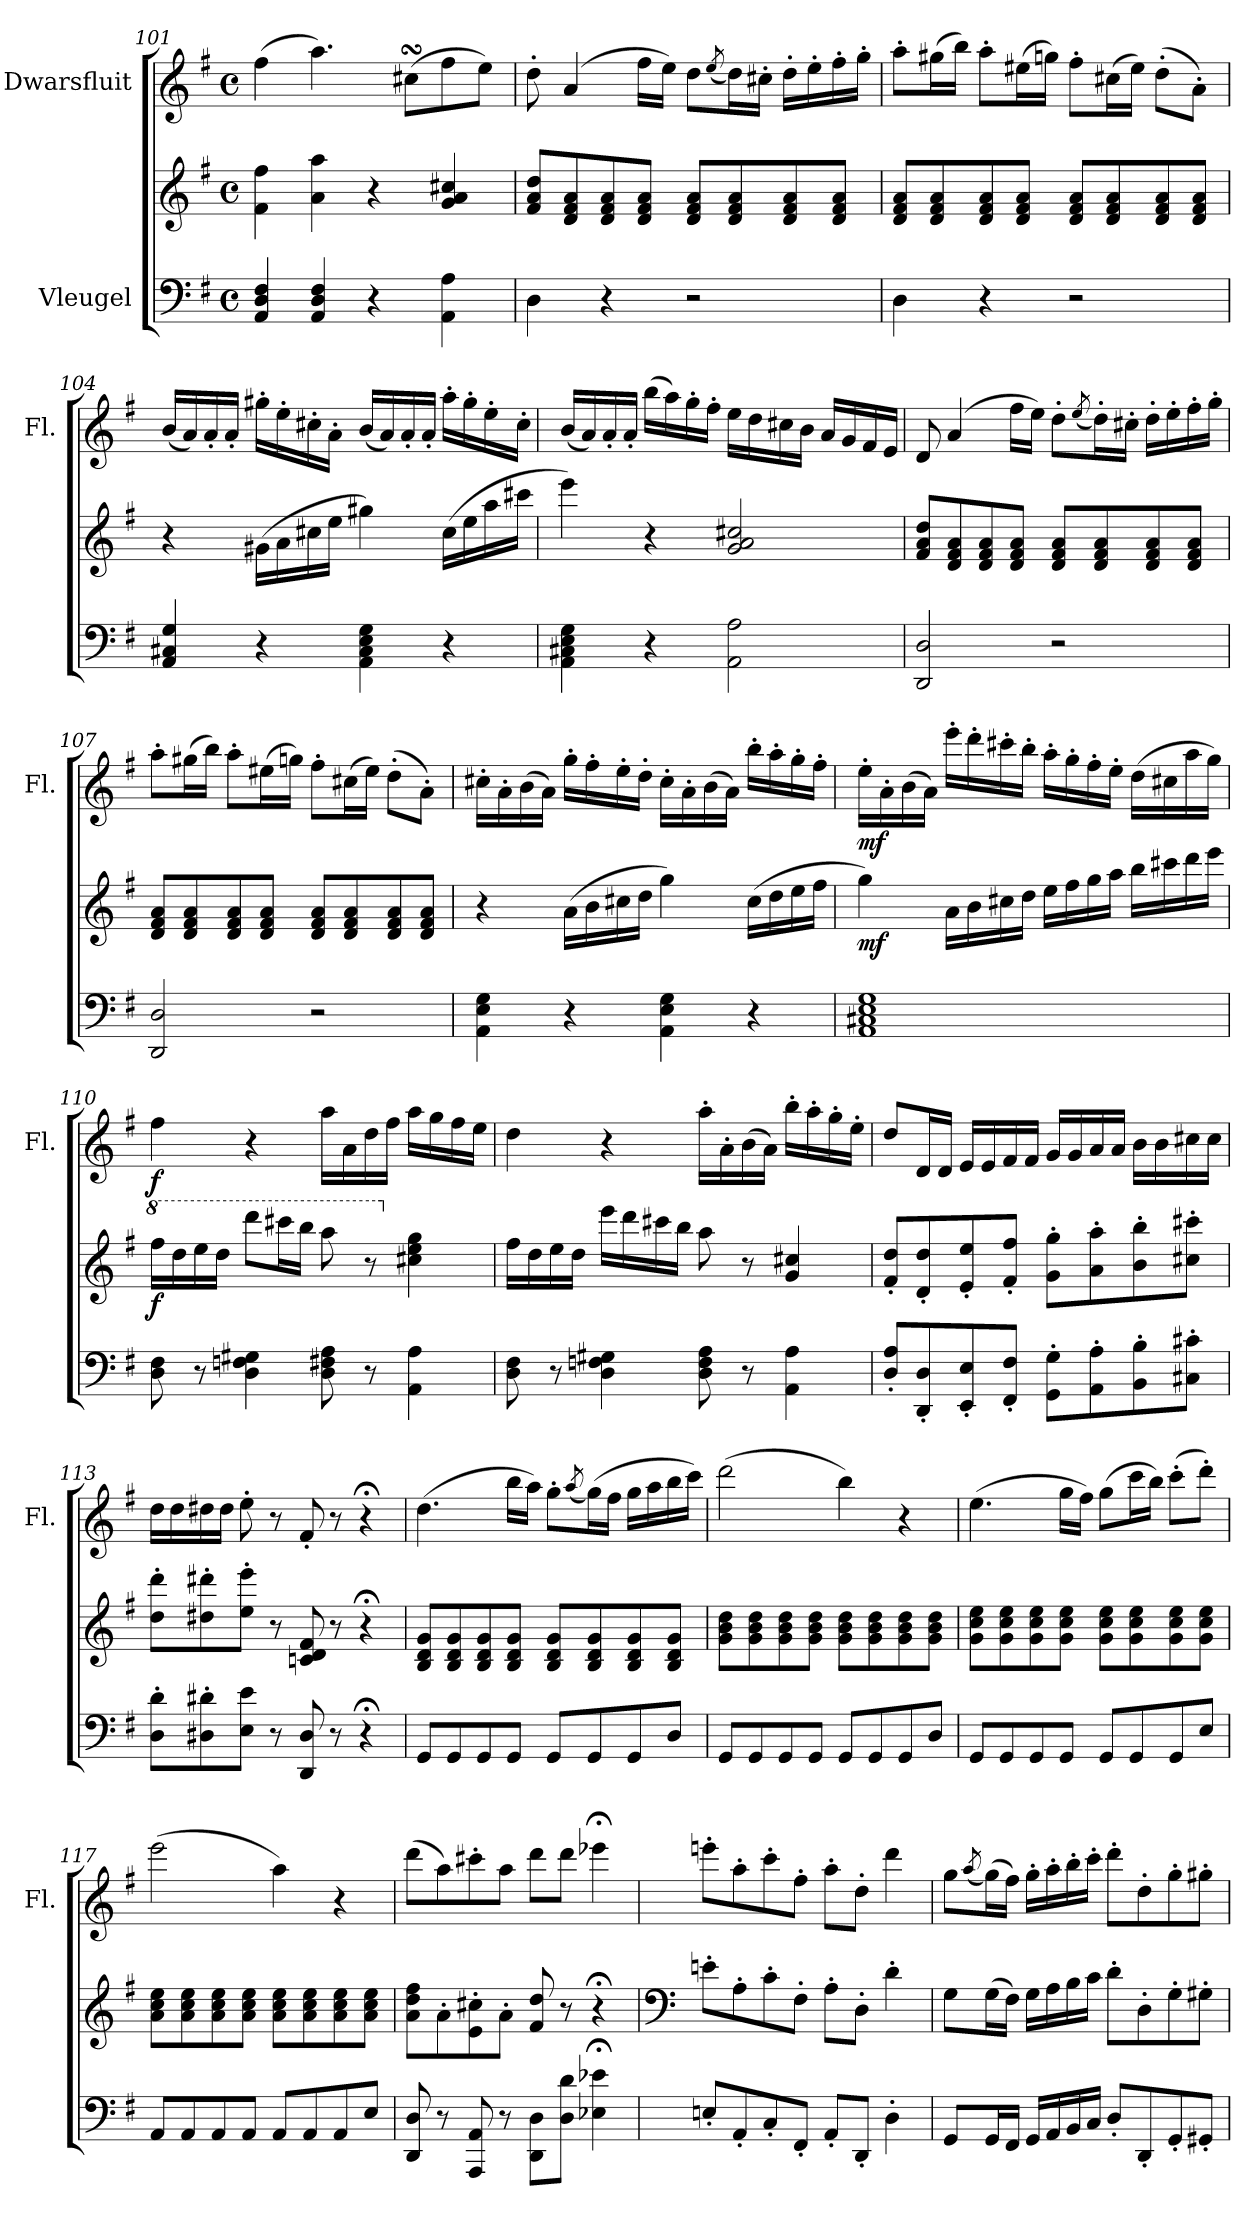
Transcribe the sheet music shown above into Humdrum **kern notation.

**kern	**kern	**dynam	**kern	**dynam
*part2	*part2	*part2	*part1	*part1
*staff3	*staff2	*staff2/3	*staff1	*staff1
*I"Vleugel	*	*	*I"Dwarsfluit	*
*	*	*	*I'Fl.	*
*clefF4	*clefG2	*	*clefG2	*
*k[f#]	*k[f#]	*	*k[f#]	*
*M4/4	*M4/4	*	*M4/4	*
*met(c)	*met(c)	*	*met(c)	*
=101	=101	=101	=101	=101
4AA/ 4D/ 4F#/	4f#\ 4ff#\	.	(4ff#\	.
4AA/ 4D/ 4F#/	4a\ 4aa\	.	4.aa\)	.
4r	4r	.	.	.
.	.	.	(8cc#XsSsS\L	.
4AA\ 4A\	4g/ 4a/ 4cc#X/	.	8ff#\	.
.	.	.	8ee\J)	.
=102	=102	=102	=102	=102
4D\	8f#/ 8a/ 8dd/L	.	8dd'\	.
.	8d/ 8f#/ 8a/	.	(4a/	.
4r	8d/ 8f#/ 8a/	.	.	.
.	8d/ 8f#/ 8a/J	.	16ff#\LL	.
.	.	.	16ee\JJ)	.
2r	8d/ 8f#/ 8a/L	.	8dd\L	.
.	.	.	(8qee/	.
.	8d/ 8f#/ 8a/	.	16dd\L)	.
.	.	.	16cc#X'\JJ	.
.	8d/ 8f#/ 8a/	.	16dd'\LL	.
.	.	.	16ee'\	.
.	8d/ 8f#/ 8a/J	.	16ff#'\	.
.	.	.	16gg'\JJ	.
!!LO:PB:g=z
=103	=103	=103	=103	=103
4D\	8d/ 8f#/ 8a/L	.	8aa'\L	.
.	8d/ 8f#/ 8a/	.	(16gg#X\L	.
.	.	.	16bb\JJ)	.
4r	8d/ 8f#/ 8a/	.	8aa'\L	.
.	8d/ 8f#/ 8a/J	.	(16ee#X\L	.
.	.	.	16ggn\JJ)	.
2r	8d/ 8f#/ 8a/L	.	8ff#'\L	.
.	8d/ 8f#/ 8a/	.	(16cc#X\L	.
.	.	.	16ee#\JJ)	.
.	8d/ 8f#/ 8a/	.	(8dd'\L	.
.	8d/ 8f#/ 8a/J	.	8a'\J)	.
=104	=104	=104	=104	=104
4AA/ 4C#X/ 4G/	4r	.	(16b/LL	.
.	.	.	16a/)	.
.	.	.	16a'/	.
.	.	.	16a'/JJ	.
4r	(16g#X\LL	.	16gg#X'\LL	.
.	16a\	.	16ee'\	.
.	16cc#X\	.	16cc#X'\	.
.	16ee\JJ	.	16a'\JJ	.
4AA\ 4C#\ 4E\ 4G\	4gg#X\)	.	(16b/LL	.
.	.	.	16a/)	.
.	.	.	16a'/	.
.	.	.	16a'/JJ	.
4r	(16cc#\LL	.	16aa'\LL	.
.	16ee\	.	16gg#'\	.
.	16aa\	.	16ee'\	.
.	16ccc#X\JJ	.	16cc#'\JJ	.
!!LO:LB:g=z
=105	=105	=105	=105	=105
4AA\ 4C#X\ 4E\ 4G\	4eee\)	.	(16b/LL	.
.	.	.	16a/)	.
.	.	.	16a'/	.
.	.	.	16a'/JJ	.
4r	4r	.	(16bb\LL	.
.	.	.	16aa\)	.
.	.	.	16gg'\	.
.	.	.	16ff#'\JJ	.
2AA\ 2A\	2g/ 2a/ 2cc#X/	.	16ee\LL	.
.	.	.	16dd\	.
.	.	.	16cc#X\	.
.	.	.	16b\JJ	.
.	.	.	16a/LL	.
.	.	.	16g/	.
.	.	.	16f#/	.
.	.	.	16e/JJ	.
=106	=106	=106	=106	=106
2DD/ 2D/	8f#/ 8a/ 8dd/L	.	8d/	.
.	8d/ 8f#/ 8a/	.	(4a/	.
.	8d/ 8f#/ 8a/	.	.	.
.	8d/ 8f#/ 8a/J	.	16ff#\LL	.
.	.	.	16ee\JJ)	.
2r	8d/ 8f#/ 8a/L	.	8dd'\L	.
.	.	.	(8qee/	.
.	8d/ 8f#/ 8a/	.	16dd'\L)	.
.	.	.	16cc#X'\JJ	.
.	8d/ 8f#/ 8a/	.	16dd'\LL	.
.	.	.	16ee'\	.
.	8d/ 8f#/ 8a/J	.	16ff#'\	.
.	.	.	16gg'\JJ	.
!!LO:LB:g=z
=107	=107	=107	=107	=107
2DD/ 2D/	8d/ 8f#/ 8a/L	.	8aa'\L	.
.	8d/ 8f#/ 8a/	.	(16gg#X\L	.
.	.	.	16bb\JJ)	.
.	8d/ 8f#/ 8a/	.	8aa'\L	.
.	8d/ 8f#/ 8a/J	.	(16ee#X\L	.
.	.	.	16ggn\JJ)	.
2r	8d/ 8f#/ 8a/L	.	8ff#'\L	.
.	8d/ 8f#/ 8a/	.	(16cc#X\L	.
.	.	.	16ee#\JJ)	.
.	8d/ 8f#/ 8a/	.	(8dd'\L	.
.	8d/ 8f#/ 8a/J	.	8a'\J)	.
=108	=108	=108	=108	=108
4AA\ 4E\ 4G\	4r	.	16cc#X'\LL	.
.	.	.	16a'\	.
.	.	.	(16b\	.
.	.	.	16a\JJ)	.
4r	(16a\LL	.	16gg'\LL	.
.	16b\	.	16ff#'\	.
.	16cc#X\	.	16ee'\	.
.	16dd\JJ	.	16dd'\JJ	.
4AA\ 4E\ 4G\	4gg\)	.	16cc#'\LL	.
.	.	.	16a'\	.
.	.	.	(16b\	.
.	.	.	16a\JJ)	.
4r	(16cc#\LL	.	16bb'\LL	.
.	16dd\	.	16aa'\	.
.	16ee\	.	16gg'\	.
.	16ff#\JJ	.	16ff#'\JJ	.
!!LO:PB:g=z
=109	=109	=109	=109	=109
!	!	!LO:DY:b	!	!LO:DY:b
1AA 1C#X 1E 1G	4gg\)	mf	16ee'\LL	mf
.	.	.	16a'\	.
.	.	.	(16b\	.
.	.	.	16a\JJ)	.
.	16a\LL	.	16eee'\LL	.
.	16b\	.	16ddd'\	.
.	16cc#X\	.	16ccc#X'\	.
.	16dd\JJ	.	16bb'\JJ	.
.	16ee\LL	.	16aa'\LL	.
.	16ff#\	.	16gg'\	.
.	16gg\	.	16ff#'\	.
.	16aa\JJ	.	16ee'\JJ	.
.	16bb\LL	.	(16dd\LL	.
.	16ccc#X\	.	16cc#X\	.
.	16ddd\	.	16aa\	.
.	16eee\JJ	.	16gg\JJ)	.
=110	=110	=110	=110	=110
*	*8va	*	*	*
!	!	!LO:DY:b	!	!LO:DY:b
8D\ 8F#\	16fff#\LL	f	4ff#\	f
.	16ddd\	.	.	.
8r	16eee\	.	.	.
.	16ddd\JJ	.	.	.
4D\ 4Fn\ 4G#X\	8dddd\L	.	4r	.
.	16cccc#X\L	.	.	.
.	16bbb\JJ	.	.	.
8D\ 8F#X\ 8A\	8aaa\	.	16aa\LL	.
.	.	.	16a\	.
8r	8r	.	16dd\	.
.	.	.	16ff#\JJ	.
*	*X8va	*	*	*
4AA\ 4A\	4cc#X\ 4ee\ 4gg\	.	16aa\LL	.
.	.	.	16gg\	.
.	.	.	16ff#\	.
.	.	.	16ee\JJ	.
!!LO:LB:g=z
=111	=111	=111	=111	=111
8D\ 8F#\	16ff#\LL	.	4dd\	.
.	16dd\	.	.	.
8r	16ee\	.	.	.
.	16dd\JJ	.	.	.
4D\ 4Fn\ 4G#X\	16eee\LL	.	4r	.
.	16ddd\	.	.	.
.	16ccc#X\	.	.	.
.	16bb\JJ	.	.	.
8D\ 8F\ 8A\	8aa\	.	16aa'\LL	.
.	.	.	16a'\	.
8r	8r	.	(16b\	.
.	.	.	16a\JJ)	.
4AA\ 4A\	4g/ 4cc#X/	.	16bb'\LL	.
.	.	.	16aa'\	.
.	.	.	16gg'\	.
.	.	.	16ee'\JJ	.
=112	=112	=112	=112	=112
8D/' 8A/'L	8f#/' 8dd/'L	.	8dd/L	.
8DD/' 8D/'	8d/' 8dd/'	.	16d/L	.
.	.	.	16d/JJ	.
8EE/' 8E/'	8e/' 8ee/'	.	16e/LL	.
.	.	.	16e/	.
8FF#/' 8F#/'J	8f#/' 8ff#/'J	.	16f#/	.
.	.	.	16f#/JJ	.
8GG\' 8G\'L	8g\' 8gg\'L	.	16g/LL	.
.	.	.	16g/	.
8AA\' 8A\'	8a\' 8aa\'	.	16a/	.
.	.	.	16a/JJ	.
8BB\' 8B\'	8b\' 8bb\'	.	16b\LL	.
.	.	.	16b\	.
8C#X\' 8c#X\'J	8cc#X\' 8ccc#X\'J	.	16cc#X\	.
.	.	.	16cc#\JJ	.
!!LO:LB:g=z
=113	=113	=113	=113	=113
8D\' 8d\'L	8dd\' 8ddd\'L	.	16dd\LL	.
.	.	.	16dd\	.
8D#X\' 8d#X\'	8dd#X\' 8ddd#X\'	.	16dd#X\	.
.	.	.	16dd#\JJ	.
8E\ 8e\J	8ee\' 8eee\'J	.	8ee'\	.
8r	8r	.	8r	.
8DD/ 8D#/	8cn/ 8d/ 8f#/	.	8f#'/	.
8r	8r	.	8r	.
*	*	*	*MM40	*
4r;<	4r;<	.	4r;<	.
=114	=114	=114	=114	=114
*	*	*	*MM108	*
8GG/L	8B/ 8d/ 8g/L	.	(4.dd\	.
8GG/	8B/ 8d/ 8g/	.	.	.
8GG/	8B/ 8d/ 8g/	.	.	.
8GG/J	8B/ 8d/ 8g/J	.	16bb\LL	.
.	.	.	16aa\JJ)	.
8GG/L	8B/ 8d/ 8g/L	.	8gg'\L	.
.	.	.	(8qaa/	.
8GG/	8B/ 8d/ 8g/	.	(16gg\L)	.
.	.	.	16ff#\JJ	.
8GG/	8B/ 8d/ 8g/	.	16gg\LL	.
.	.	.	16aa\	.
8D/J	8B/ 8d/ 8g/J	.	16bb\	.
.	.	.	16ccc\JJ)	.
=115	=115	=115	=115	=115
8GG/L	8g\ 8b\ 8dd\L	.	(2ddd\	.
8GG/	8g\ 8b\ 8dd\	.	.	.
8GG/	8g\ 8b\ 8dd\	.	.	.
8GG/J	8g\ 8b\ 8dd\J	.	.	.
8GG/L	8g\ 8b\ 8dd\L	.	4bb\)	.
8GG/	8g\ 8b\ 8dd\	.	.	.
8GG/	8g\ 8b\ 8dd\	.	4r	.
8D/J	8g\ 8b\ 8dd\J	.	.	.
!!LO:PB:g=z
=116	=116	=116	=116	=116
8GG/L	8g\ 8cc\ 8ee\L	.	(4.ee\	.
8GG/	8g\ 8cc\ 8ee\	.	.	.
8GG/	8g\ 8cc\ 8ee\	.	.	.
8GG/J	8g\ 8cc\ 8ee\J	.	16gg\LL	.
.	.	.	16ff#\JJ)	.
8GG/L	8g\ 8cc\ 8ee\L	.	(8gg\L	.
8GG/	8g\ 8cc\ 8ee\	.	16ccc\L	.
.	.	.	16bb\JJ)	.
8GG/	8g\ 8cc\ 8ee\	.	(8ccc'\L	.
8E/J	8g\ 8cc\ 8ee\J	.	8ddd'\J)	.
=117	=117	=117	=117	=117
8AA/L	8a\ 8cc\ 8ee\L	.	(2eee\	.
8AA/	8a\ 8cc\ 8ee\	.	.	.
8AA/	8a\ 8cc\ 8ee\	.	.	.
8AA/J	8a\ 8cc\ 8ee\J	.	.	.
8AA/L	8a\ 8cc\ 8ee\L	.	4aa\)	.
8AA/	8a\ 8cc\ 8ee\	.	.	.
8AA/	8a\ 8cc\ 8ee\	.	4r	.
8E/J	8a\ 8cc\ 8ee\J	.	.	.
=118	=118	=118	=118	=118
8DD/ 8D/	8a\ 8dd\ 8ff#\L	.	(8ddd\L	.
8r	8a'\	.	8aa\)	.
8AAA/ 8AA/	8e\' 8cc#X\'	.	8ccc#X'\	.
8r	8a'\J	.	8aa\J	.
8DD\ 8D\L	8f#/ 8dd/	.	8ddd\L	.
8D\ 8d\J	8r	.	8ddd\J	.
*	*	*	*MM40	*
4E-X\;< 4e-X\;<	4r;<	.	4eee-X;<\	.
=119	=119	=119	=119	=119
*	*clefF4	*	*	*
*	*	*	*MM108	*
8En'/L	8en'\L	.	8eeen'\L	.
8AA'/	8A'\	.	8aa'\	.
8C'/	8c'\	.	8ccc'\	.
8FF#'/J	8F#'\J	.	8ff#'\J	.
8AA'/L	8A'\L	.	8aa'\L	.
8DD'/J	8D'\J	.	8dd'\J	.
4D'\	4d'\	.	4ddd\	.
!!LO:LB:g=z
=120	=120	=120	=120	=120
8GG/L	8G\L	.	8gg\L	.
.	.	.	(8qaa/	.
16GG/L	(16G\L	.	(16gg\L)	.
16FF#/JJ	16F#\JJ)	.	16ff#\JJ)	.
16GG/LL	16G\LL	.	16gg'\LL	.
16AA/	16A\	.	16aa'\	.
16BB/	16B\	.	16bb'\	.
16C/JJ	16c\JJ	.	16ccc'\JJ	.
8D'/L	8d'\L	.	8ddd'\L	.
8DD'/	8D'\	.	8dd'\	.
8GG'/	8G'\	.	8gg'\	.
8GG#X'/J	8G#X'\J	.	8gg#X'\J	.
=	=	=	=	=
*-	*-	*-	*-	*-
